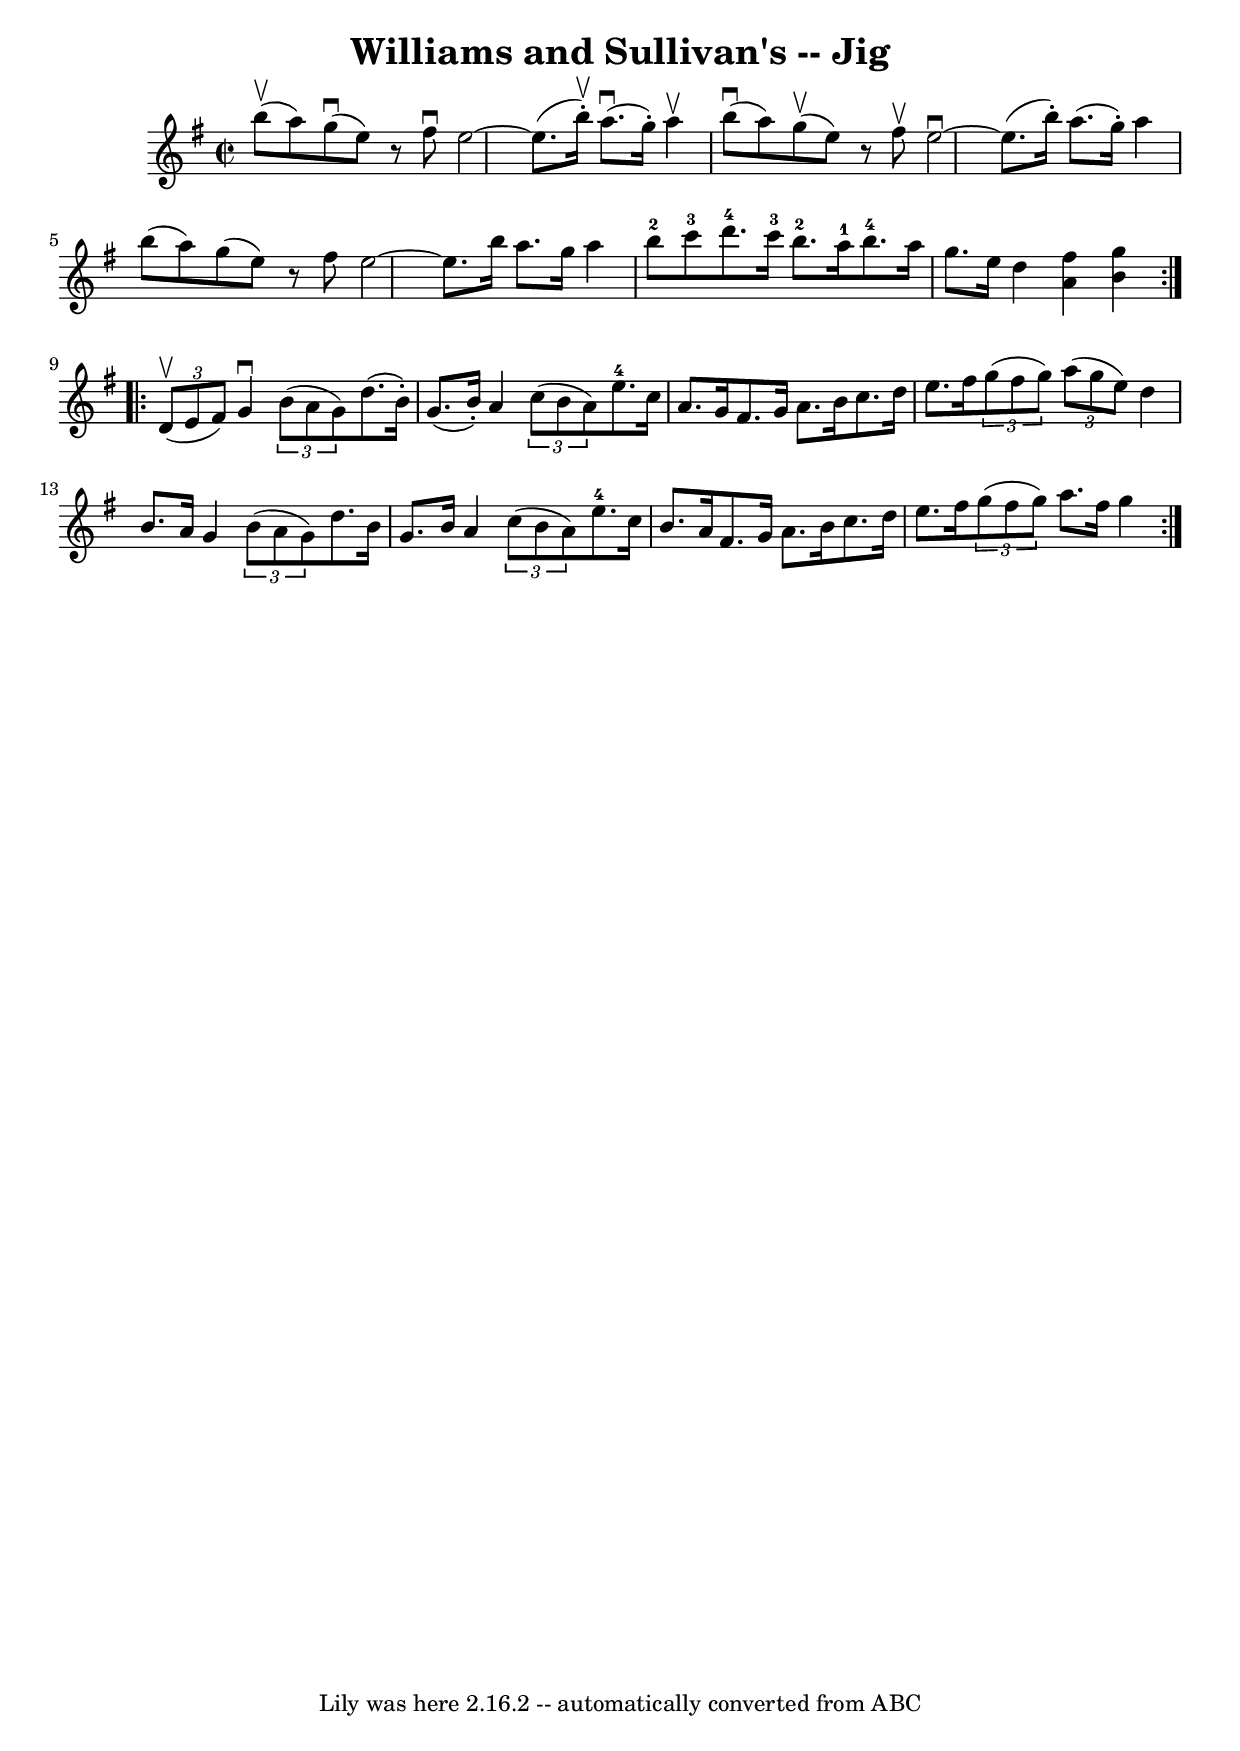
\version "2.16.2"
\include "Mammoth.ily"
\header {
  %% book = "Ryan's Mammoth Collection"
  crossRefNumber = "1"
  footnotes = "\\\\118 667"
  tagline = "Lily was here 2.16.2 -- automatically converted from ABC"
  title = "Williams and Sullivan's -- Jig"

}
voicedefault =  {



  \repeat volta 2 {

    \override Staff.TimeSignature #'style = #'C
    \time 2/2 
    \key g \major
    b''8^\upbow(a''8) |
    g''8^\downbow(e''8)   r8 fis''8^\downbow e''2   ~    |
    e''8. (
    b''16^\upbow-.) a''8. (^\downbow g''16-.) a''4^\upbow b''8^\downbow(a''8)   |
    g''8^\upbow(e''8)   r8 fis''8^\upbow 
    e''2^\downbow  ~    |
    e''8. (b''16-.) a''8. (g''16-.-) a''4 b''8 (a''8)   |
    g''8 (e''8)   r8 fis''8    
    e''2   ~    |
    e''8. b''16 a''8. g''16 a''4 b''8-2   
    c'''8-3   |
    d'''8.-4 c'''16-3 b''8.-2 a''16-1 
    b''8.-4 a''16 g''8. e''16    |
    d''4  << a'4 fis''4 
	   >> << b'4 g''4   >> 
  }     
  \repeat volta 2 {
    \times 2/3 { d'8 
		^\upbow(e'8 fis'8) 
	       } |
    g'4^\downbow   \times 2/3 { b'8 (
				a'8 g'8) 
			      } d''8. (b'16-.) g'8. (b'16-.)   |
    
    a'4    \times 2/3 { c''8 (b'8 a'8) 
		      } e''8.-4 c''16 a'8.  
    g'16    |
    fis'8. g'16 a'8. b'16 c''8. d''16    
    e''8. fis''16    |
    \times 2/3 { g''8 (fis''8 g''8) 
	       }   
    \times 2/3 { a''8 (g''8 e''8) 
	       } d''4 b'8. a'16    |
    
    g'4    \times 2/3 { b'8 (a'8 g'8) 
		      } d''8. b'16 g'8.    
    b'16    |
    a'4    \times 2/3 { c''8 (b'8 a'8) 
		      } e''8.-4 c''16 b'8. a'16    |
    fis'8. g'16 a'8. b'16    
    c''8. d''16 e''8. fis''16    |
    \times 2/3 { g''8 (fis''8 
		 g''8) 
	       } a''8. fis''16 g''4  
  }   

}

\score{
  <<

    \context Staff="default"
    {
      \voicedefault 
      
    }

  >>
  \layout {
    
  }
  \midi {
  }

}
